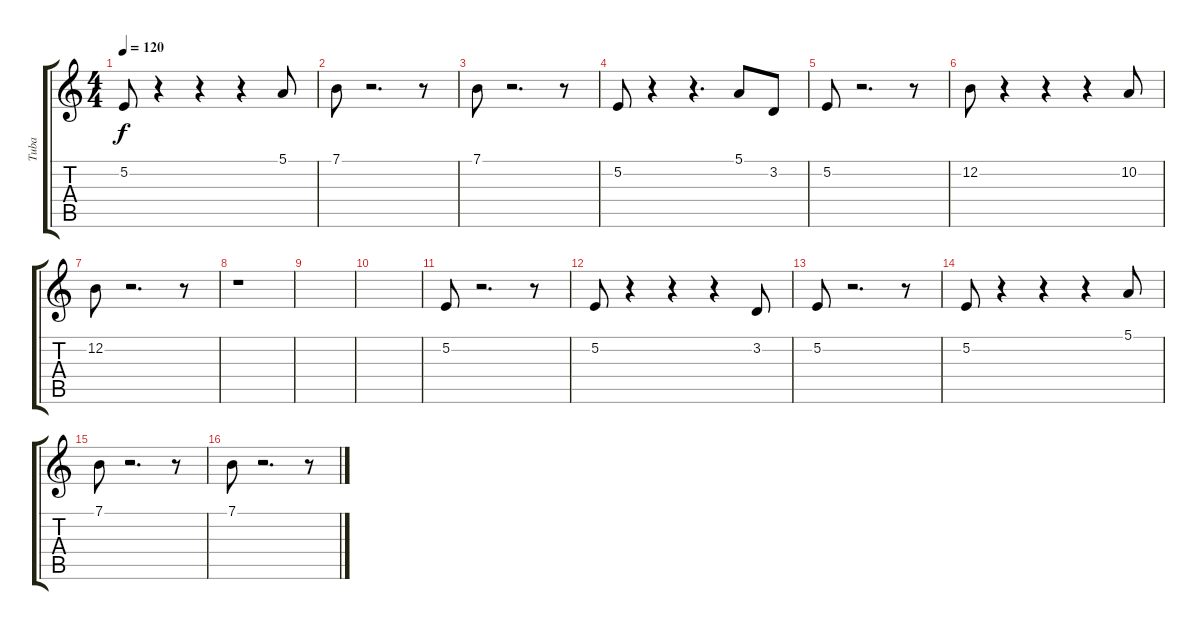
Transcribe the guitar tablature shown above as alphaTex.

\track ("Tuba" "Tuba") {instrument tuba}
\staff {score tabs}
\tuning (E4 B3 G3 D3 A2 E2) {hide}
\ts (4 4)
\tempo 120
\clef g2
\ks c
5.2.8{dy f} r.4 r.4 r.4 5.1.8 |
7.1.8 r.2{d} r.8 |
7.1.8 r.2{d} r.8 |
5.2.8 r.4 r.4{d} 5.1.8 3.2.8 |
5.2.8 r.2{d} r.8 |
12.2.8 r.4 r.4 r.4 10.2.8 |
12.2.8 r.2{d} r.8 |
r.1 |
|
|
5.2.8 r.2{d} r.8 |
5.2.8 r.4 r.4 r.4 3.2.8 |
5.2.8 r.2{d} r.8 |
5.2.8 r.4 r.4 r.4 5.1.8 |
7.1.8 r.2{d} r.8 |
7.1.8 r.2{d} r.8
